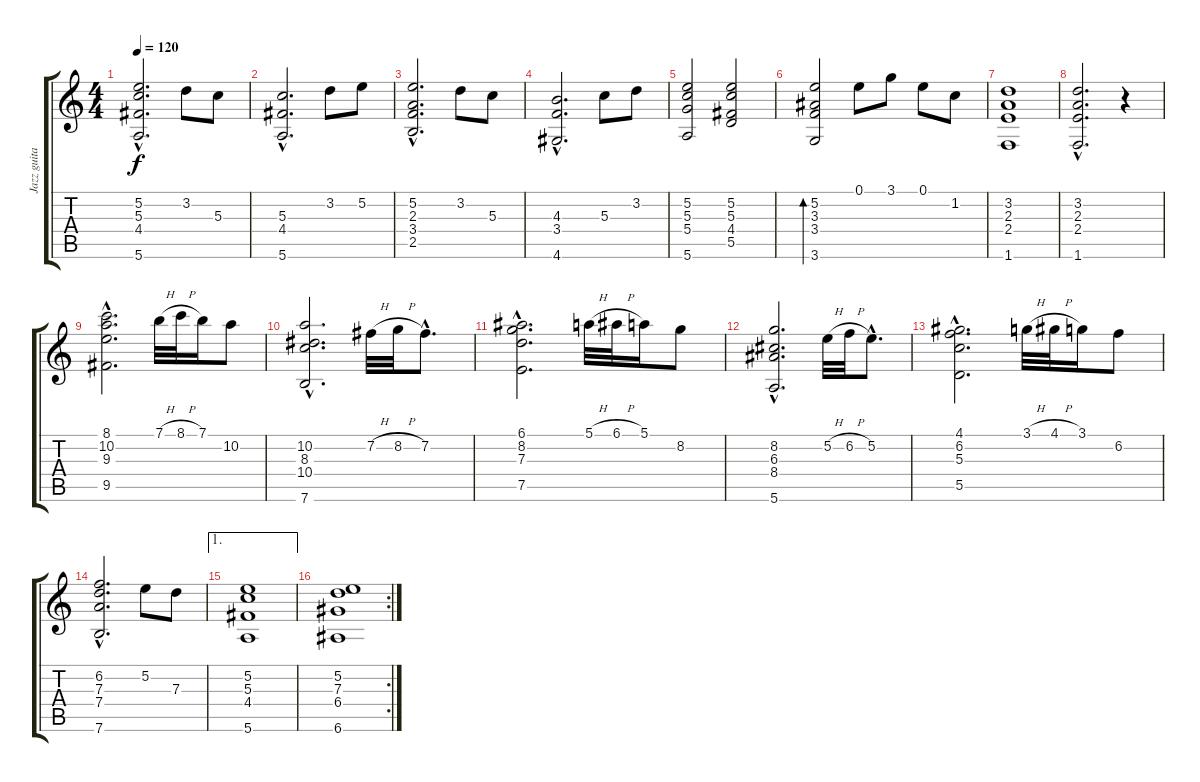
\track ("Jazz guitar" "Jazz guita") {instrument electricguitarjazz}
\staff {score tabs}
\tuning (E4 B3 G3 D3 A2 E2) {hide}
\ts (4 4)
\tempo 120
\clef g2
\ks c
(5.2{hac} 5.3{hac} 4.4{hac} 5.6{hac}).2{d dy f instrument electricguitarjazz} 3.2.8 5.3.8 |
(5.3{hac} 4.4{hac} 5.6{hac}).2{d} 3.2.8 5.2.8 |
(5.2{hac} 2.3{hac} 3.4{hac} 2.5{hac}).2{d} 3.2.8 5.3.8 |
(4.3{hac} 3.4{hac} 4.6{hac}).2{d} 5.3.8 3.2.8 |
(5.2 5.3 5.4 5.6).2 (5.2 5.3 4.4 5.5).2 |
(5.2 3.3 3.4 3.6).2{bd 480} 0.1.8 3.1.8 0.1.8 1.2.8 |
(3.2 2.3 2.4 1.6).1 |
(3.2{hac} 2.3{hac} 2.4{hac} 1.6{hac}).2{d} r.4 |
(8.1{hac} 10.2{hac} 9.3{hac} 9.5{hac}).2{d} 7.1{h}.32 8.1{h}.32 7.1.16 10.2.8 |
(10.2{hac} 8.3{hac} 10.4{hac} 7.6{hac}).2{d} 7.2{h}.32 8.2{h}.32 7.2{hac}.8{d} |
(6.1{hac} 8.2{hac} 7.3{hac} 7.5{hac}).2{d} 5.1{h}.32 6.1{h}.32 5.1.16 8.2.8 |
(8.2{hac} 6.3{hac} 8.4{hac} 5.6{hac}).2{d} 5.2{h}.32 6.2{h}.32 5.2{hac}.8{d} |
(4.1{hac} 6.2{hac} 5.3{hac} 5.5{hac}).2{d} 3.1{h}.32 4.1{h}.32 3.1.16 6.2.8 |
(6.2{hac} 7.3{hac} 7.4{hac} 7.6{hac}).2{d} 5.2.8 7.3.8 |
\ae 1
(5.2 5.3 4.4 5.6).1 |
\rc 2
(5.2 7.3 6.4 6.6).1
